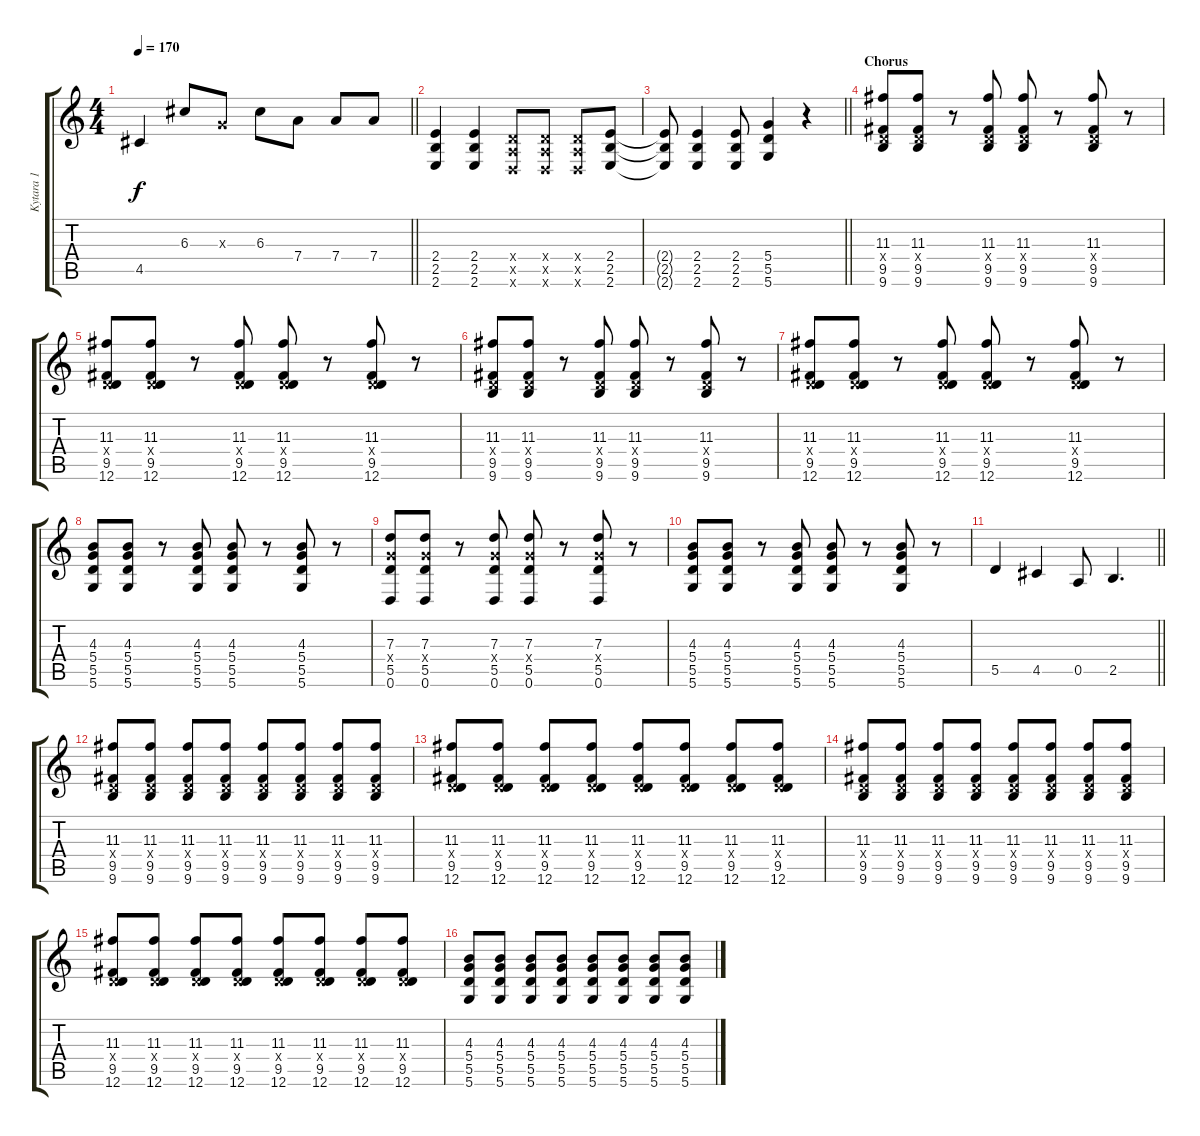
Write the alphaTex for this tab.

\track ("Kytara 1" "Kytara 1") {instrument distortionguitar}
\staff {score tabs}
\tuning (E4 B3 G3 D3 A2 D2) {hide}
\ts (4 4)
\tempo 170
\clef g2
\barLineRight lightlight
\ks c
4.5.4{dy f} 6.3.8 0.3{x}.8 6.3.8 7.4.8 7.4.8 7.4.8 |
\section ("" "")
(2.4 2.5 2.6).4 (2.4 2.5 2.6).4 (0.4{x} 0.5{x} 0.6{x}).8 (0.4{x} 0.5{x} 0.6{x}).8 (0.4{x} 0.5{x} 0.6{x}).8 (2.4 2.5 2.6).8 |
\barLineRight lightlight
(2.4{t} 2.5{t} 2.6{t}).8 (2.4 2.5 2.6).4 (2.4 2.5 2.6).8 (5.4 5.5 5.6).4 r.4 |
\section ("" "Chorus")
(11.3 0.4{x} 9.5 9.6).8 (11.3 0.4{x} 9.5 9.6).8 r.8 (11.3 0.4{x} 9.5 9.6).8 (11.3 0.4{x} 9.5 9.6).8 r.8 (11.3 0.4{x} 9.5 9.6).8 r.8 |
(11.3 0.4{x} 9.5 12.6).8 (11.3 0.4{x} 9.5 12.6).8 r.8 (11.3 0.4{x} 9.5 12.6).8 (11.3 0.4{x} 9.5 12.6).8 r.8 (11.3 0.4{x} 9.5 12.6).8 r.8 |
(11.3 0.4{x} 9.5 9.6).8 (11.3 0.4{x} 9.5 9.6).8 r.8 (11.3 0.4{x} 9.5 9.6).8 (11.3 0.4{x} 9.5 9.6).8 r.8 (11.3 0.4{x} 9.5 9.6).8 r.8 |
(11.3 0.4{x} 9.5 12.6).8 (11.3 0.4{x} 9.5 12.6).8 r.8 (11.3 0.4{x} 9.5 12.6).8 (11.3 0.4{x} 9.5 12.6).8 r.8 (11.3 0.4{x} 9.5 12.6).8 r.8 |
(4.3 5.4 5.5 5.6).8 (4.3 5.4 5.5 5.6).8 r.8 (4.3 5.4 5.5 5.6).8 (4.3 5.4 5.5 5.6).8 r.8 (4.3 5.4 5.5 5.6).8 r.8 |
(7.3 5.4{x} 5.5 0.6).8 (7.3 5.4{x} 5.5 0.6).8 r.8 (7.3 5.4{x} 5.5 0.6).8 (7.3 5.4{x} 5.5 0.6).8 r.8 (7.3 5.4{x} 5.5 0.6).8 r.8 |
(4.3 5.4 5.5 5.6).8 (4.3 5.4 5.5 5.6).8 r.8 (4.3 5.4 5.5 5.6).8 (4.3 5.4 5.5 5.6).8 r.8 (4.3 5.4 5.5 5.6).8 r.8 |
\barLineRight lightlight
5.5.4 4.5.4 0.5.8 2.5.4{d} |
\section ("" "")
(11.3 0.4{x} 9.5 9.6).8 (11.3 0.4{x} 9.5 9.6).8 (11.3 0.4{x} 9.5 9.6).8 (11.3 0.4{x} 9.5 9.6).8 (11.3 0.4{x} 9.5 9.6).8 (11.3 0.4{x} 9.5 9.6).8 (11.3 0.4{x} 9.5 9.6).8 (11.3 0.4{x} 9.5 9.6).8 |
(11.3 0.4{x} 9.5 12.6).8 (11.3 0.4{x} 9.5 12.6).8 (11.3 0.4{x} 9.5 12.6).8 (11.3 0.4{x} 9.5 12.6).8 (11.3 0.4{x} 9.5 12.6).8 (11.3 0.4{x} 9.5 12.6).8 (11.3 0.4{x} 9.5 12.6).8 (11.3 0.4{x} 9.5 12.6).8 |
(11.3 0.4{x} 9.5 9.6).8 (11.3 0.4{x} 9.5 9.6).8 (11.3 0.4{x} 9.5 9.6).8 (11.3 0.4{x} 9.5 9.6).8 (11.3 0.4{x} 9.5 9.6).8 (11.3 0.4{x} 9.5 9.6).8 (11.3 0.4{x} 9.5 9.6).8 (11.3 0.4{x} 9.5 9.6).8 |
(11.3 0.4{x} 9.5 12.6).8 (11.3 0.4{x} 9.5 12.6).8 (11.3 0.4{x} 9.5 12.6).8 (11.3 0.4{x} 9.5 12.6).8 (11.3 0.4{x} 9.5 12.6).8 (11.3 0.4{x} 9.5 12.6).8 (11.3 0.4{x} 9.5 12.6).8 (11.3 0.4{x} 9.5 12.6).8 |
(4.3 5.4 5.5 5.6).8 (4.3 5.4 5.5 5.6).8 (4.3 5.4 5.5 5.6).8 (4.3 5.4 5.5 5.6).8 (4.3 5.4 5.5 5.6).8 (4.3 5.4 5.5 5.6).8 (4.3 5.4 5.5 5.6).8 (4.3 5.4 5.5 5.6).8
